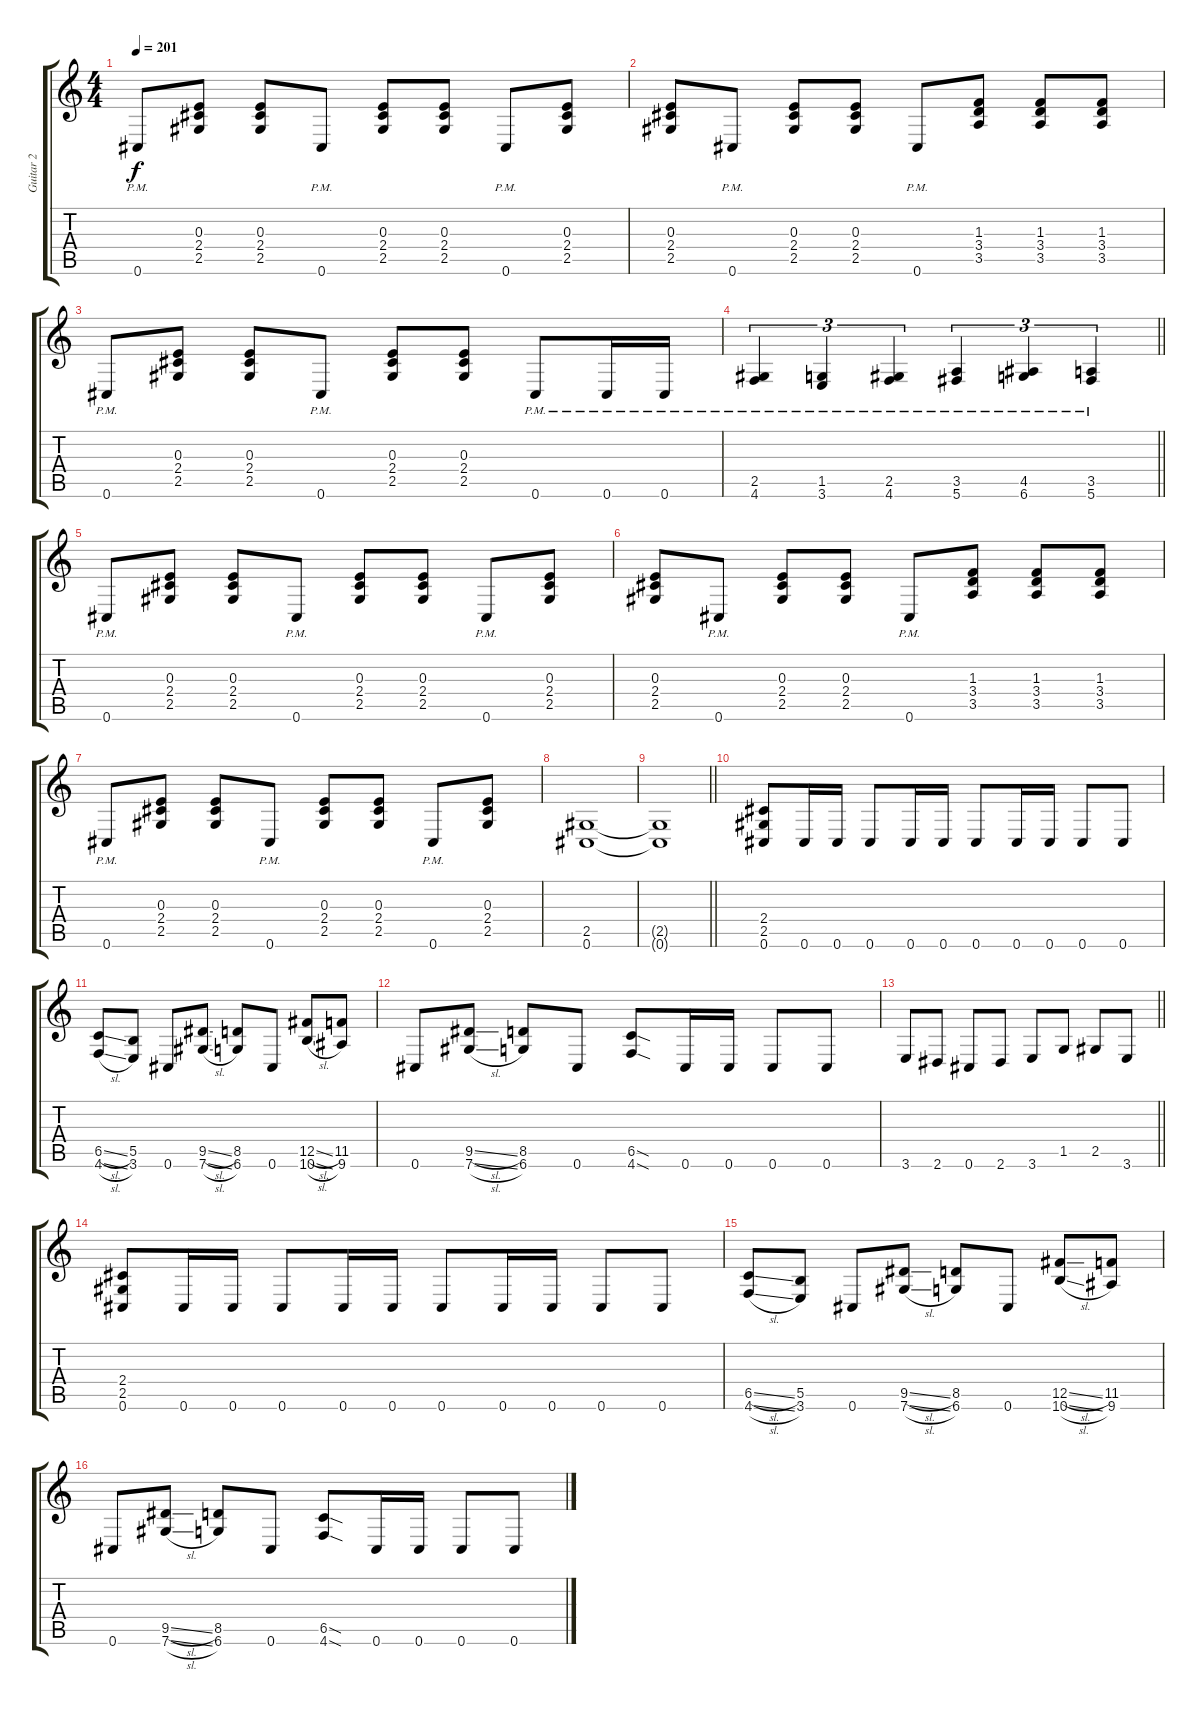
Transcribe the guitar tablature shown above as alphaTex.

\track ("Guitar 2" "Guitar 2") {instrument distortionguitar}
\staff {score tabs}
\tuning (Db4 Ab3 E3 B2 Gb2 Db2) {hide}
\ts (4 4)
\tempo 201
\clef g2
\ks c
0.6{pm}.8{dy f} (0.3 2.4 2.5).8 (0.3 2.4 2.5).8 0.6{pm}.8 (0.3 2.4 2.5).8 (0.3 2.4 2.5).8 0.6{pm}.8 (0.3 2.4 2.5).8 |
(0.3 2.4 2.5).8 0.6{pm}.8 (0.3 2.4 2.5).8 (0.3 2.4 2.5).8 0.6{pm}.8 (1.3 3.4 3.5).8 (1.3 3.4 3.5).8 (1.3 3.4 3.5).8 |
0.6{pm}.8 (0.3 2.4 2.5).8 (0.3 2.4 2.5).8 0.6{pm}.8 (0.3 2.4 2.5).8 (0.3 2.4 2.5).8 0.6{pm}.8 0.6{pm}.16 0.6{pm}.16 |
\barLineRight lightlight
(2.5{pm} 4.6{pm}).4{tu (3 2)} (1.5{pm} 3.6{pm}).4{tu (3 2)} (2.5{pm} 4.6{pm}).4{tu (3 2)} (3.5{pm} 5.6{pm}).4{tu (3 2)} (4.5{pm} 6.6{pm}).4{tu (3 2)} (3.5{pm} 5.6{pm}).4{tu (3 2)} |
0.6{pm}.8 (0.3 2.4 2.5).8 (0.3 2.4 2.5).8 0.6{pm}.8 (0.3 2.4 2.5).8 (0.3 2.4 2.5).8 0.6{pm}.8 (0.3 2.4 2.5).8 |
(0.3 2.4 2.5).8 0.6{pm}.8 (0.3 2.4 2.5).8 (0.3 2.4 2.5).8 0.6{pm}.8 (1.3 3.4 3.5).8 (1.3 3.4 3.5).8 (1.3 3.4 3.5).8 |
0.6{pm}.8 (0.3 2.4 2.5).8 (0.3 2.4 2.5).8 0.6{pm}.8 (0.3 2.4 2.5).8 (0.3 2.4 2.5).8 0.6{pm}.8 (0.3 2.4 2.5).8 |
(2.5 0.6).1 |
\barLineRight lightlight
(2.5{t} 0.6{t}).1 |
\section ("" "")
(2.4 2.5 0.6).8 0.6.16 0.6.16 0.6.8 0.6.16 0.6.16 0.6.8 0.6.16 0.6.16 0.6.8 0.6.8 |
(6.5{sl} 4.6{sl}).8 (5.5 3.6).8 0.6.8 (9.5{sl} 7.6{sl}).8 (8.5 6.6).8 0.6.8 (12.5{sl} 10.6{sl}).8 (11.5 9.6).8 |
0.6.8 (9.5{sl} 7.6{sl}).8 (8.5 6.6).8 0.6.8 (6.5{sod} 4.6{sod}).8 0.6.16 0.6.16 0.6.8 0.6.8 |
\barLineRight lightlight
3.6.8 2.6.8 0.6.8 2.6.8 3.6.8 1.5.8 2.5.8 3.6.8 |
(2.4 2.5 0.6).8 0.6.16 0.6.16 0.6.8 0.6.16 0.6.16 0.6.8 0.6.16 0.6.16 0.6.8 0.6.8 |
(6.5{sl} 4.6{sl}).8 (5.5 3.6).8 0.6.8 (9.5{sl} 7.6{sl}).8 (8.5 6.6).8 0.6.8 (12.5{sl} 10.6{sl}).8 (11.5 9.6).8 |
0.6.8 (9.5{sl} 7.6{sl}).8 (8.5 6.6).8 0.6.8 (6.5{sod} 4.6{sod}).8 0.6.16 0.6.16 0.6.8 0.6.8
